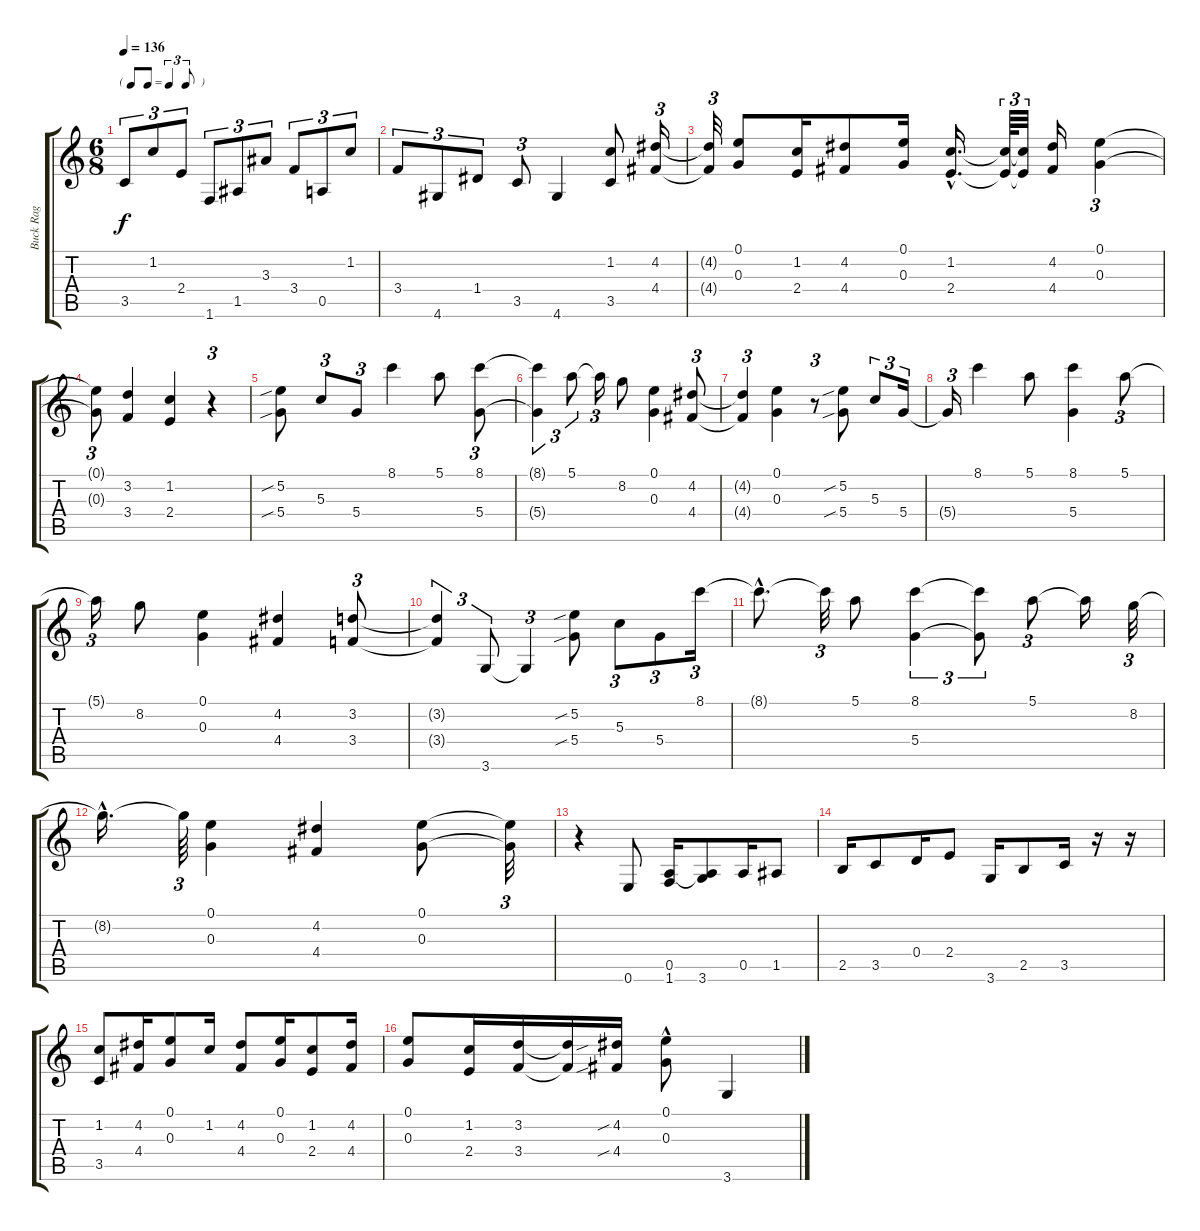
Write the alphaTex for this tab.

\track ("Buck Rag" "Buck Rag") {instrument acousticguitarnylon}
\staff {score tabs}
\tuning (E4 B3 G3 D3 A2 E2) {hide}
\ts (6 8)
\tf triplet8th
\tempo 136
\clef g2
\ks c
3.5.8{tu (3 2) dy f} 1.2.8{tu (3 2)} 2.4.8{tu (3 2)} 1.6.8{tu (3 2)} 1.5.8{tu (3 2)} 3.3.8{tu (3 2)} 3.4.8{tu (3 2)} 0.5.8{tu (3 2)} 1.2.8{tu (3 2)} |
3.4.8{tu (3 2)} 4.6.8{tu (3 2)} 1.4.8{tu (3 2)} 3.5.8{tu (3 2)} 4.6.4 (1.2 3.5).8 (4.2 4.4).16{tu (3 2)} |
(4.2{t} 4.4{t}).32{tu (3 2)} (0.1 0.3).8 (1.2 2.4).16 (4.2 4.4).8 (0.1 0.3).16 (1.2{hac} 2.4{hac}).16{d} (1.2{t} 2.4{t}).64{tu (3 2)} (1.2{t} 2.4{t}).32{tu (3 2)} (4.2 4.4).16 (0.1 0.3).4{tu (3 2)} |
(0.1{t} 0.3{t}).8{tu (3 2)} (3.2 3.4).4 (1.2 2.4).4 r.4{tu (3 2)} |
(5.2{sib} 5.4{sib}).8 5.3.8{tu (3 2)} 5.4.8{tu (3 2)} 8.1.4 5.1.8 (8.1 5.4).8{tu (3 2)} |
(8.1{t} 5.4{t}).4{tu (3 2)} 5.1.8{tu (3 2)} 5.1{t}.16{tu (3 2)} 8.2.8 (0.1 0.3).4 (4.2 4.4).8{tu (3 2)} |
(4.2{t} 4.4{t}).4{tu (3 2)} (0.1 0.3).4 r.8{tu (3 2)} (5.2{sib} 5.4{sib}).8 5.3.8{tu (3 2)} 5.4.16{tu (3 2)} |
5.4{t}.16{tu (3 2)} 8.1.4 5.1.8 (8.1 5.4).4 5.1.8{tu (3 2)} |
5.1{t}.16{tu (3 2)} 8.2.8 (0.1 0.3).4 (4.2 4.4).4 (3.2 3.4).8{tu (3 2)} |
(3.2{t} 3.4{t}).4{tu (3 2)} 3.6.8{tu (3 2)} 3.6{t}.4{tu (3 2)} (5.2{sib} 5.4{sib}).8 5.3.8{tu (3 2)} 5.4.8{tu (3 2)} 8.1.16{tu (3 2)} |
8.1{hac t}.8{d} 8.1{t}.32{tu (3 2)} 5.1.8 (8.1 5.4).4{tu (3 2)} (8.1{t} 5.4{t}).8{tu (3 2)} 5.1.8{tu (3 2)} 5.1{t}.16 8.2.32{tu (3 2)} |
8.2{hac t}.16{d} 8.2{t}.64{tu (3 2)} (0.1 0.3).4 (4.2 4.4).4 (0.1 0.3).8 (0.1{t} 0.3{t}).32{tu (3 2)} |
r.4 0.6.8 (0.5 1.6).16 (0.5{t} 3.6).8 0.5.16 1.5.8 |
2.5.16 3.5.8 0.4.16 2.4.8 3.6.16 2.5.8 3.5.16 r.16 r.16 |
(1.2 3.5).8 (4.2 4.4).16 (0.1 0.3).8 1.2.16 (4.2 4.4).8 (0.1 0.3).16 (1.2 2.4).8 (4.2 4.4).16 |
(0.1 0.3).8 (1.2 2.4).16 (3.2 3.4).16 (3.2{t} 3.4{t}).16 (4.2{sib} 4.4{sib}).16 (0.1{hac} 0.3{hac}).8 3.6.4
